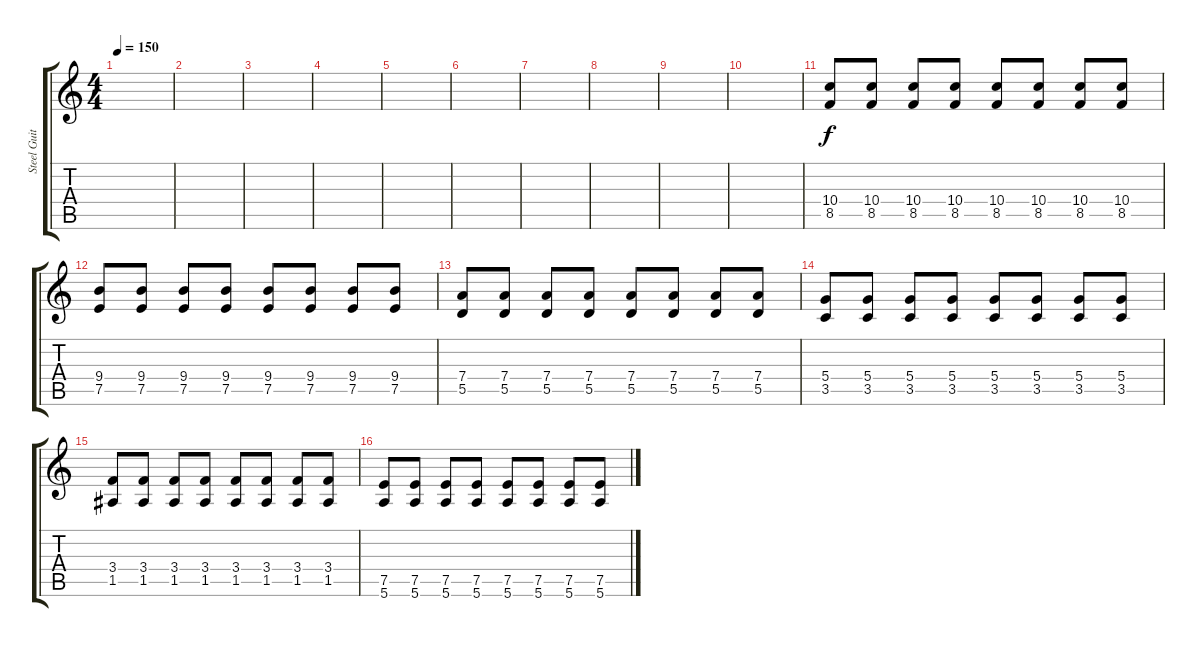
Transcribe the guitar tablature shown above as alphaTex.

\track ("Steel Guitar" "Steel Guit") {instrument acousticguitarsteel}
\staff {score tabs}
\tuning (E4 B3 G3 D3 A2 E2) {hide}
\ts (4 4)
\tempo 150
\clef g2
\ks c
|
|
|
|
|
|
|
|
|
|
(10.4 8.5).8 (10.4 8.5).8 (10.4 8.5).8 (10.4 8.5).8 (10.4 8.5).8 (10.4 8.5).8 (10.4 8.5).8 (10.4 8.5).8 |
(9.4 7.5).8 (9.4 7.5).8 (9.4 7.5).8 (9.4 7.5).8 (9.4 7.5).8 (9.4 7.5).8 (9.4 7.5).8 (9.4 7.5).8 |
(7.4 5.5).8 (7.4 5.5).8 (7.4 5.5).8 (7.4 5.5).8 (7.4 5.5).8 (7.4 5.5).8 (7.4 5.5).8 (7.4 5.5).8 |
(5.4 3.5).8 (5.4 3.5).8 (5.4 3.5).8 (5.4 3.5).8 (5.4 3.5).8 (5.4 3.5).8 (5.4 3.5).8 (5.4 3.5).8 |
(3.4 1.5).8 (3.4 1.5).8 (3.4 1.5).8 (3.4 1.5).8 (3.4 1.5).8 (3.4 1.5).8 (3.4 1.5).8 (3.4 1.5).8 |
(7.5 5.6).8 (7.5 5.6).8 (7.5 5.6).8 (7.5 5.6).8 (7.5 5.6).8 (7.5 5.6).8 (7.5 5.6).8 (7.5 5.6).8
